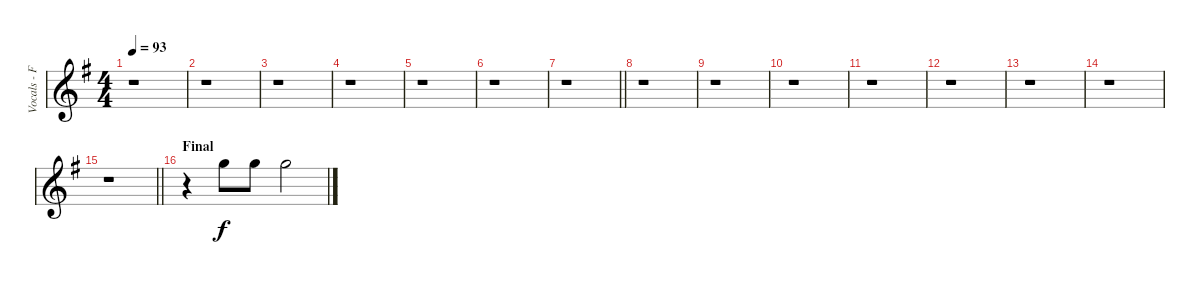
\track ("Vocals - Floor Jansen" "Vocals - F") {instrument frenchhorn}
\staff {score}
\tuning (E5 B4 G4 D4 A3 E3) {hide}
\ts (4 4)
\tempo 93
\clef g2
\ks eminor
r.1{dy f} |
r.1 |
r.1 |
r.1 |
r.1 |
r.1 |
\barLineRight lightlight
r.1 |
r.1 |
r.1 |
r.1 |
r.1 |
r.1 |
r.1 |
r.1 |
\barLineRight lightlight
r.1 |
\section ("" "Final")
r.4 3.1.8 3.1.8 3.1.2
